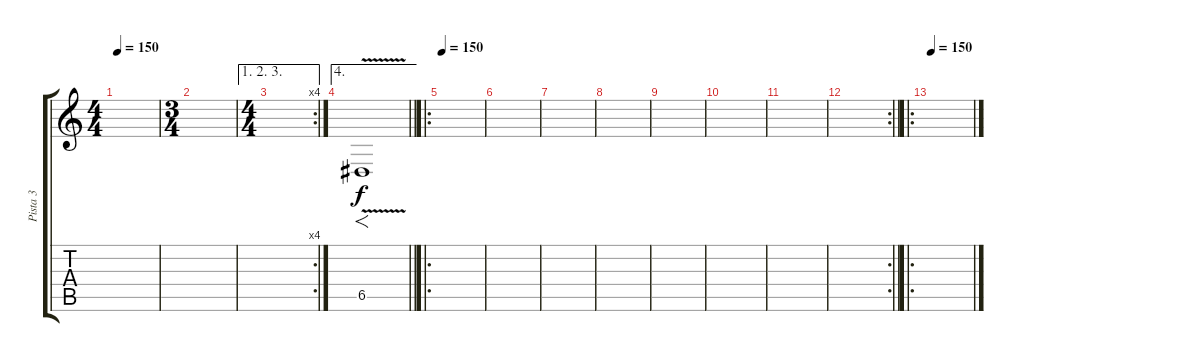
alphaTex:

\track ("Pista 3" "Pista 3") {instrument pad8sweep}
\staff {score tabs}
\tuning (E4 B3 G3 D3 A2 E2) {hide}
\ts (4 4)
\tempo 150
\clef g2
\ks c
|
\ts (3 4)
|
\ae (1 2 3)
\rc 4
\ts (4 4)
|
\ae 4
\barLineRight lightlight
6.5{v}.1{f volume 16 instrument pad8sweep} |
\ro
\tempo 150
|
|
|
|
|
|
|
\rc 2
\barLineRight lightlight
|
\ro
\tempo 150
